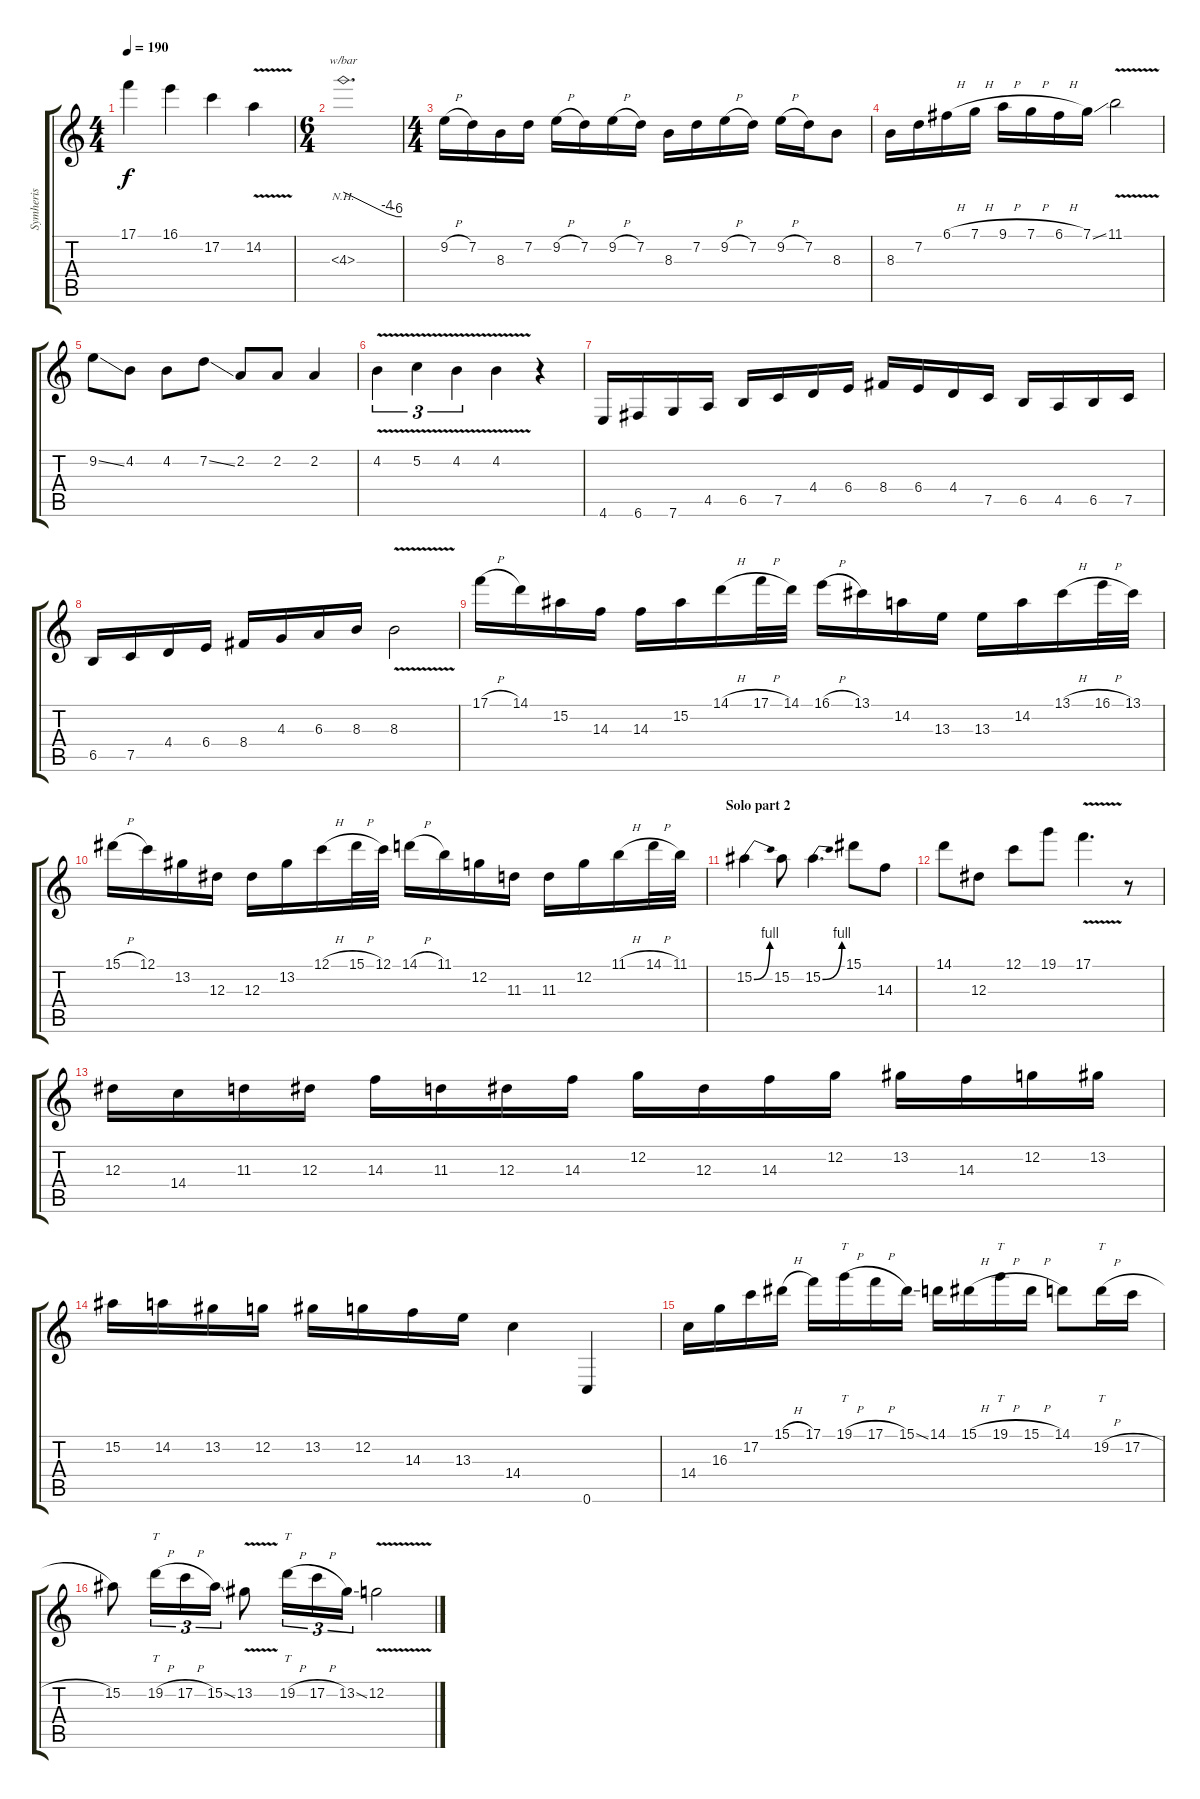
\track ("Symheris" "Symheris") {instrument distortionguitar}
\staff {score tabs}
\tuning (C4 G3 Eb3 Bb2 F2 C2) {hide}
\ts (4 4)
\tempo 190
\clef g2
\ks c
17.1.4{dy f} 16.1.4 17.2.4 14.2{v}.4 |
\ts (6 4)
4.3{nh}.1{d tbe (custom default 0 0 45 -16 55 -24 60 -24)} |
\ts (4 4)
9.2{h}.16 7.2.16 8.3.16 7.2.16 9.2{h}.16 7.2.16 9.2{h}.16 7.2.16 8.3.16 7.2.16 9.2{h}.16 7.2.16 9.2{h}.16 7.2.16 8.3.8 |
8.3.16 7.2.16 6.1{h}.16 7.1{h}.16 9.1{h}.16 7.1{h}.16 6.1{h}.16 7.1{ss}.16 11.1{v}.2 |
9.2{ss}.8 4.2.8 4.2.8 7.2{ss}.8 2.2.8 2.2.8 2.2.4 |
4.2{v}.4{tu (3 2)} 5.2{v}.4{tu (3 2)} 4.2{v}.4{tu (3 2)} 4.2{v}.4 r.4 |
4.6.16 6.6.16 7.6.16 4.5.16 6.5.16 7.5.16 4.4.16 6.4.16 8.4.16 6.4.16 4.4.16 7.5.16 6.5.16 4.5.16 6.5.16 7.5.16 |
6.5.16 7.5.16 4.4.16 6.4.16 8.4.16 4.3.16 6.3.16 8.3.16 8.3{v}.2 |
17.1{h}.16 14.1.16 15.2.16 14.3.16 14.3.16 15.2.16 14.1{h}.16 17.1{h}.32 14.1.32 16.1{h}.16 13.1.16 14.2.16 13.3.16 13.3.16 14.2.16 13.1{h}.16 16.1{h}.32 13.1.32 |
15.1{h}.16 12.1.16 13.2.16 12.3.16 12.3.16 13.2.16 12.1{h}.16 15.1{h}.32 12.1.32 14.1{h}.16 11.1.16 12.2.16 11.3.16 11.3.16 12.2.16 11.1{h}.16 14.1{h}.32 11.1.32 |
\section ("" "Solo part 2")
15.2{be (bend 0 0 60 4)}.4 15.2.8 15.2{be (bend 0 0 60 4)}.4{d} 15.1.8 14.3.8 |
14.1.8 12.3.8 12.1.8 19.1.8 17.1{v}.4{d} r.8 |
12.3.16 14.4.16 11.3.16 12.3.16 14.3.16 11.3.16 12.3.16 14.3.16 12.2.16 12.3.16 14.3.16 12.2.16 13.2.16 14.3.16 12.2.16 13.2.16 |
15.2.16 14.2.16 13.2.16 12.2.16 13.2.16 12.2.16 14.3.16 13.3.16 14.4.4 0.6.4 |
14.4.16 16.3.16 17.2.16 15.1{h}.16 17.1.16 19.1{h}.16{tt} 17.1{h}.16 15.1{ss}.16 14.1.16 15.1{h}.16 19.1{h}.16{tt} 15.1{h}.16 14.1.8 19.2{h}.16{tt} 17.2{h}.16 |
15.2.8 19.2{h}.16{tt tu (3 2)} 17.2{h}.16{tu (3 2)} 15.2{ss}.16{tu (3 2)} 13.2{v}.8 19.2{h}.16{tt tu (3 2)} 17.2{h}.16{tu (3 2)} 13.2{ss}.16{tu (3 2)} 12.2{v}.2
